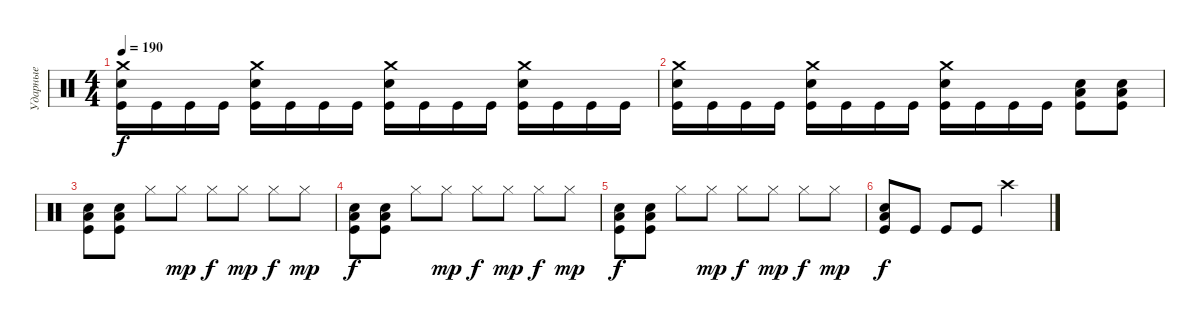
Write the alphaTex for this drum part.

\track ("Ударные" "Ударные") {instrument percussion}
\staff {score}
\articulation defaults
\ts (4 4)
\tempo 190
\clef neutral
\ks c
("Crash medium (hit)" "Snare (hit) 2" "Kick (hit)").16{dy f} "Kick (hit)".16 "Kick (hit)".16 "Kick (hit)".16 ("Crash medium (hit)" "Snare (hit) 2" "Kick (hit)").16 "Kick (hit)".16 "Kick (hit)".16 "Kick (hit)".16 ("Crash medium (hit)" "Snare (hit) 2" "Kick (hit)").16 "Kick (hit)".16 "Kick (hit)".16 "Kick (hit)".16 ("Crash medium (hit)" "Snare (hit) 2" "Kick (hit)").16 "Kick (hit)".16 "Kick (hit)".16 "Kick (hit)".16 |
("Crash medium (hit)" "Snare (hit) 2" "Kick (hit)").16 "Kick (hit)".16 "Kick (hit)".16 "Kick (hit)".16 ("Crash medium (hit)" "Snare (hit) 2" "Kick (hit)").16 "Kick (hit)".16 "Kick (hit)".16 "Kick (hit)".16 ("Crash medium (hit)" "Snare (hit) 2" "Kick (hit)").16 "Kick (hit)".16 "Kick (hit)".16 "Kick (hit)".16 ("Low Floor Tom (hit)" "Snare (hit) 2" "Kick (hit)").8 ("Low Floor Tom (hit)" "Snare (hit) 2" "Kick (hit)").8 |
("Snare (hit) 2" "Low Floor Tom (hit)" "Kick (hit)").8 ("Snare (hit) 2" "Low Floor Tom (hit)" "Kick (hit)").8 "Hi-Hat (closed)".8 "Hi-Hat (closed)".8{dy mp} "Hi-Hat (closed)".8{dy f} "Hi-Hat (closed)".8{dy mp} "Hi-Hat (closed)".8{dy f} "Hi-Hat (closed)".8{dy mp} |
("Snare (hit) 2" "Low Floor Tom (hit)" "Kick (hit)").8{dy f} ("Snare (hit) 2" "Low Floor Tom (hit)" "Kick (hit)").8 "Hi-Hat (closed)".8 "Hi-Hat (closed)".8{dy mp} "Hi-Hat (closed)".8{dy f} "Hi-Hat (closed)".8{dy mp} "Hi-Hat (closed)".8{dy f} "Hi-Hat (closed)".8{dy mp} |
("Snare (hit) 2" "Low Floor Tom (hit)" "Kick (hit)").8{dy f} ("Snare (hit) 2" "Low Floor Tom (hit)" "Kick (hit)").8 "Hi-Hat (closed)".8 "Hi-Hat (closed)".8{dy mp} "Hi-Hat (closed)".8{dy f} "Hi-Hat (closed)".8{dy mp} "Hi-Hat (closed)".8{dy f} "Hi-Hat (closed)".8{dy mp} |
("Snare (hit) 2" "Low Floor Tom (hit)" "Kick (hit)").8{dy f} "Kick (hit)".8 "Kick (hit)".8 "Kick (hit)".8 "Crash high (hit)".2
